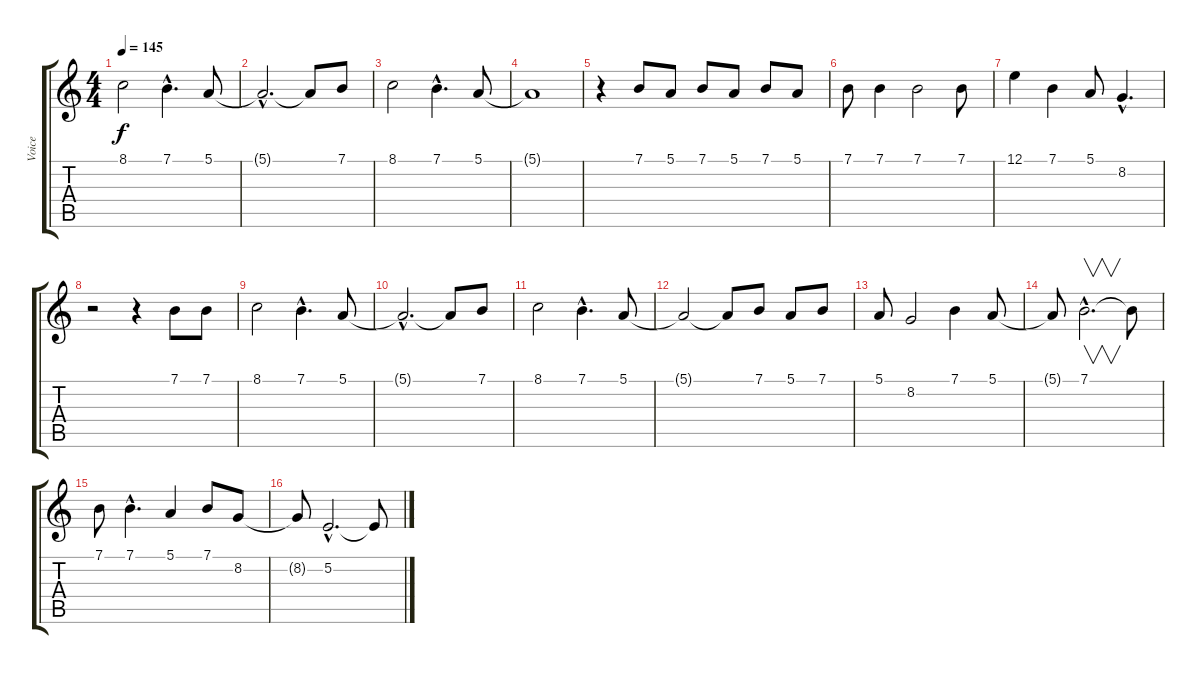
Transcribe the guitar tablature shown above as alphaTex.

\track ("Voice" "Voice") {instrument cello}
\staff {score tabs}
\tuning (E4 B3 G3 D3 A2 E2) {hide}
\ts (4 4)
\tempo 145
\clef g2
\ks c
8.1.2{dy f} 7.1{hac}.4{d} 5.1.8 |
5.1{hac t}.2{d} 5.1{t}.8 7.1.8 |
8.1.2 7.1{hac}.4{d} 5.1.8 |
5.1{t}.1 |
r.4 7.1.8 5.1.8 7.1.8 5.1.8 7.1.8 5.1.8 |
7.1.8 7.1.4 7.1.2 7.1.8 |
12.1.4 7.1.4 5.1.8 8.2{hac}.4{d} |
r.2 r.4 7.1.8 7.1.8 |
8.1.2 7.1{hac}.4{d} 5.1.8 |
5.1{hac t}.2{d} 5.1{t}.8 7.1.8 |
8.1.2 7.1{hac}.4{d} 5.1.8 |
5.1{t}.2 5.1{t}.8 7.1.8 5.1.8 7.1.8 |
5.1.8 8.2.2 7.1.4 5.1.8 |
5.1{t}.8 7.1{hac}.2{v d} 7.1{t}.8 |
7.1.8 7.1{hac}.4{d} 5.1.4 7.1.8 8.2.8 |
8.2{t}.8 5.2{hac}.2{d} 5.2{t}.8
